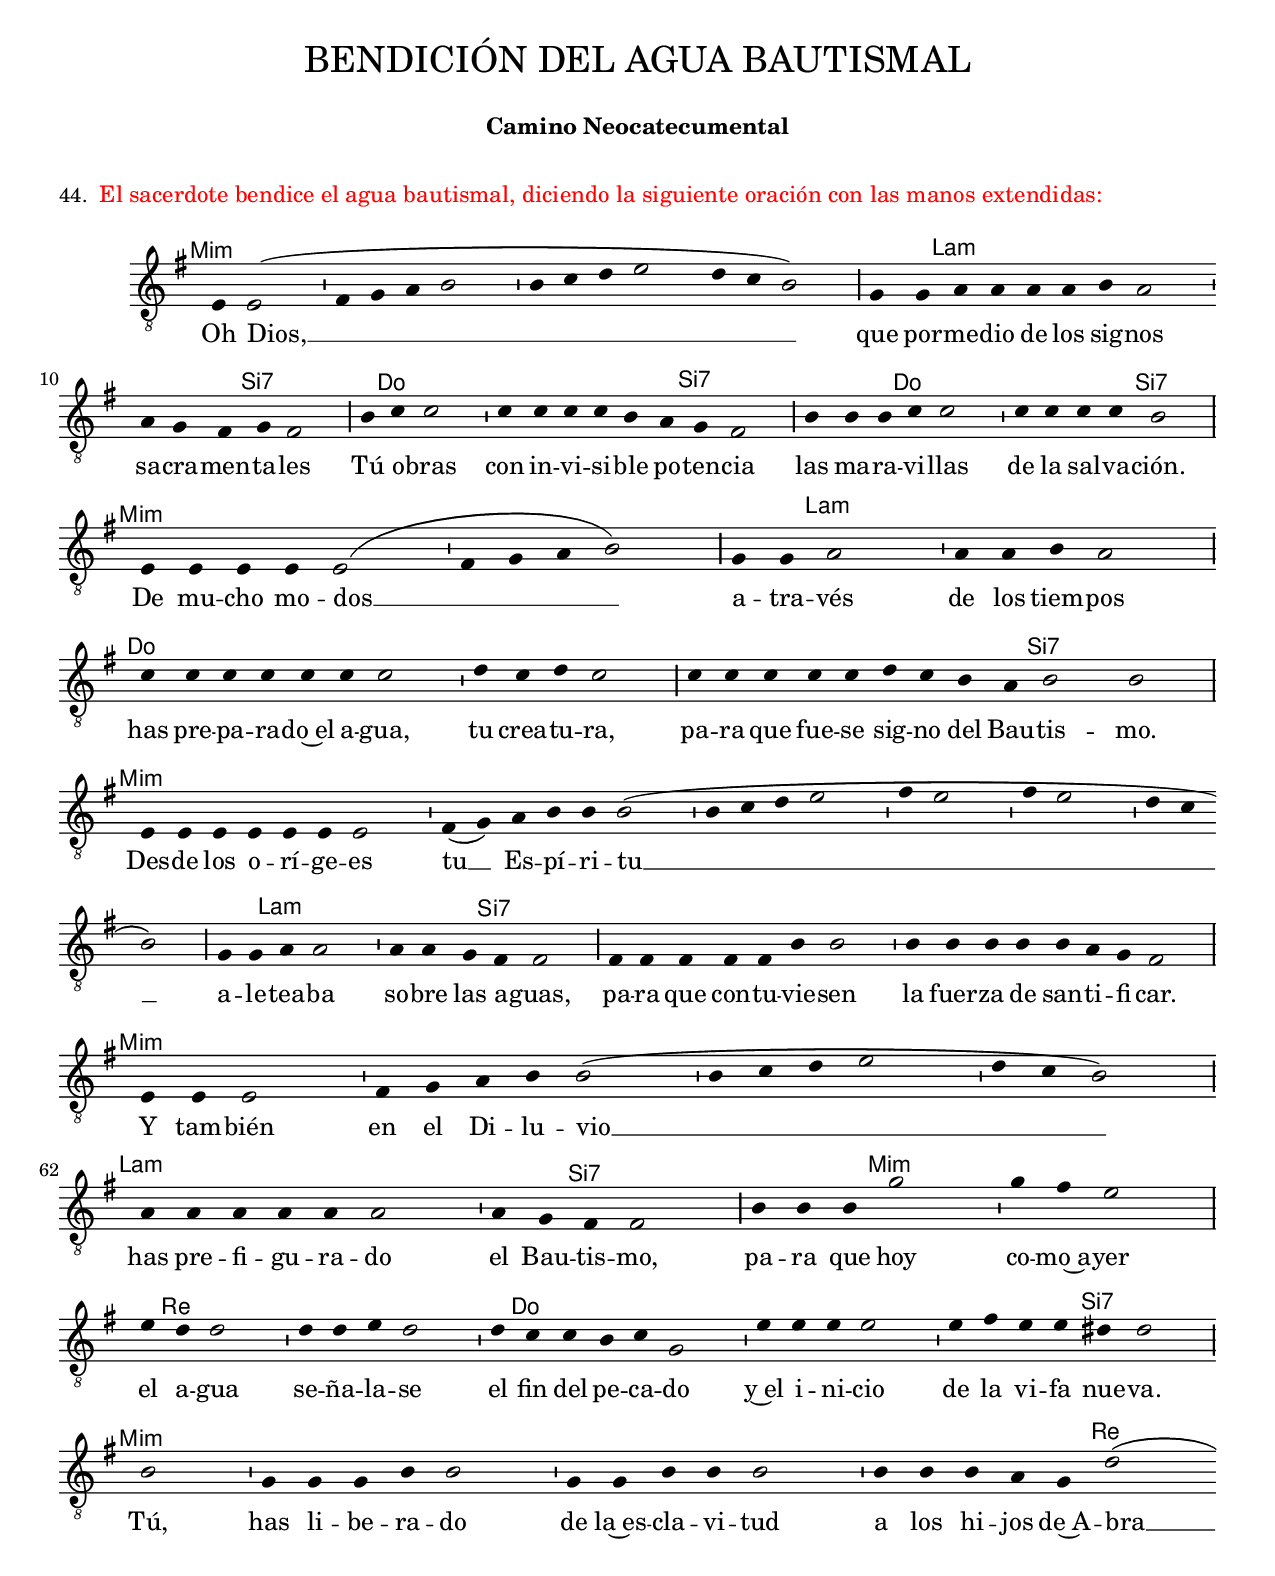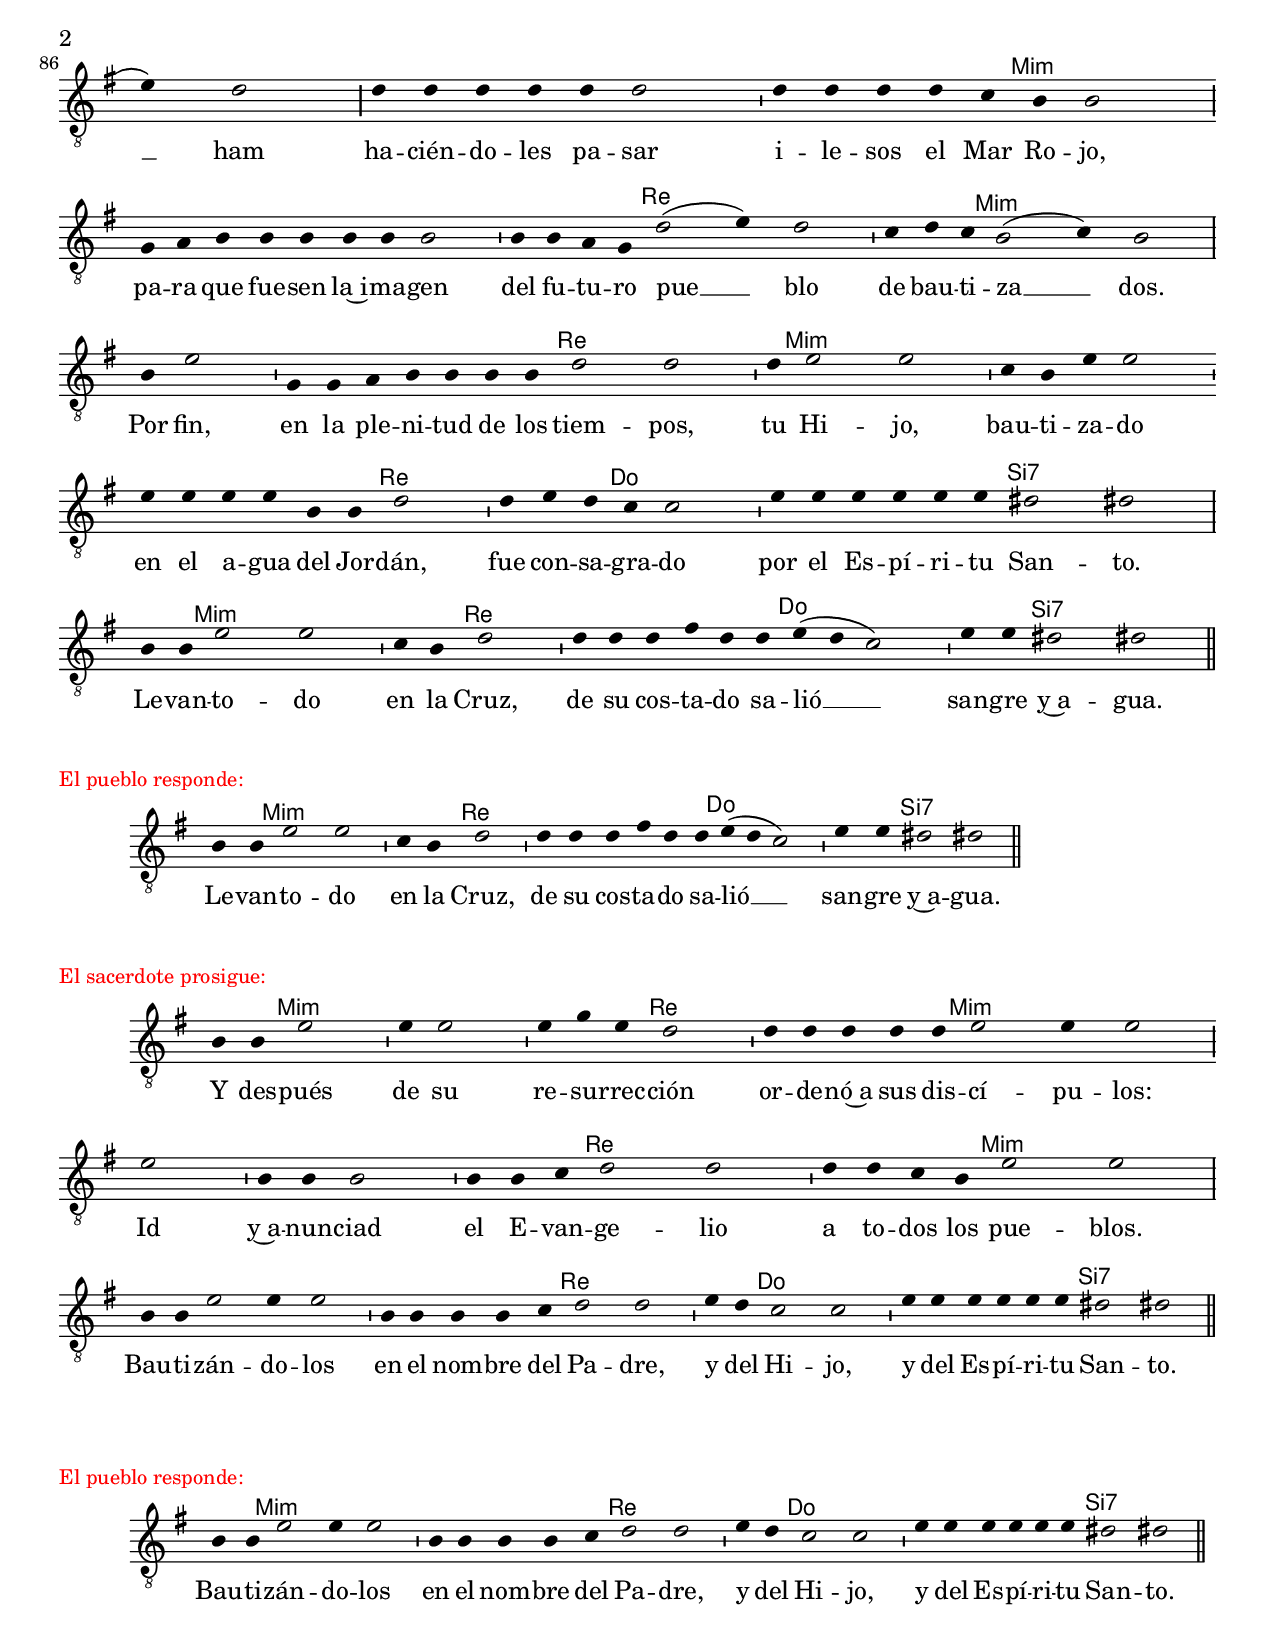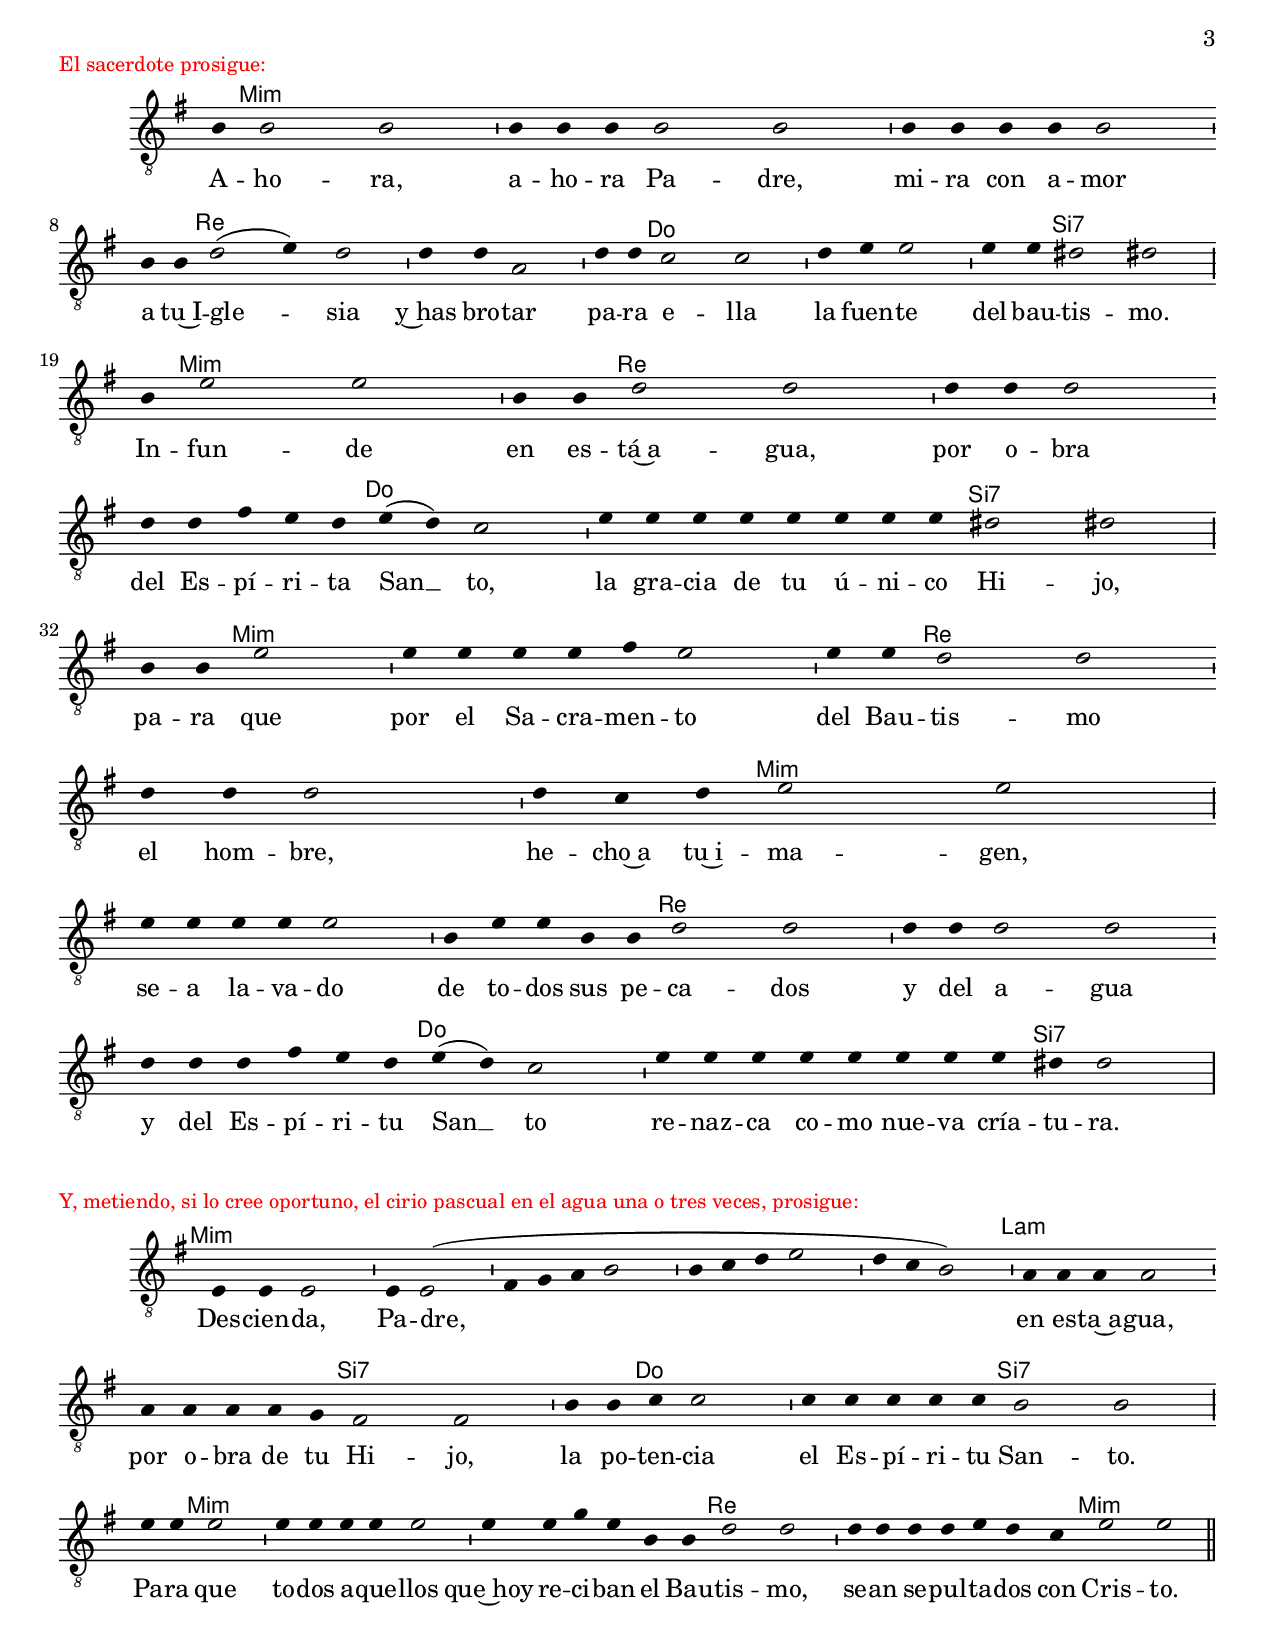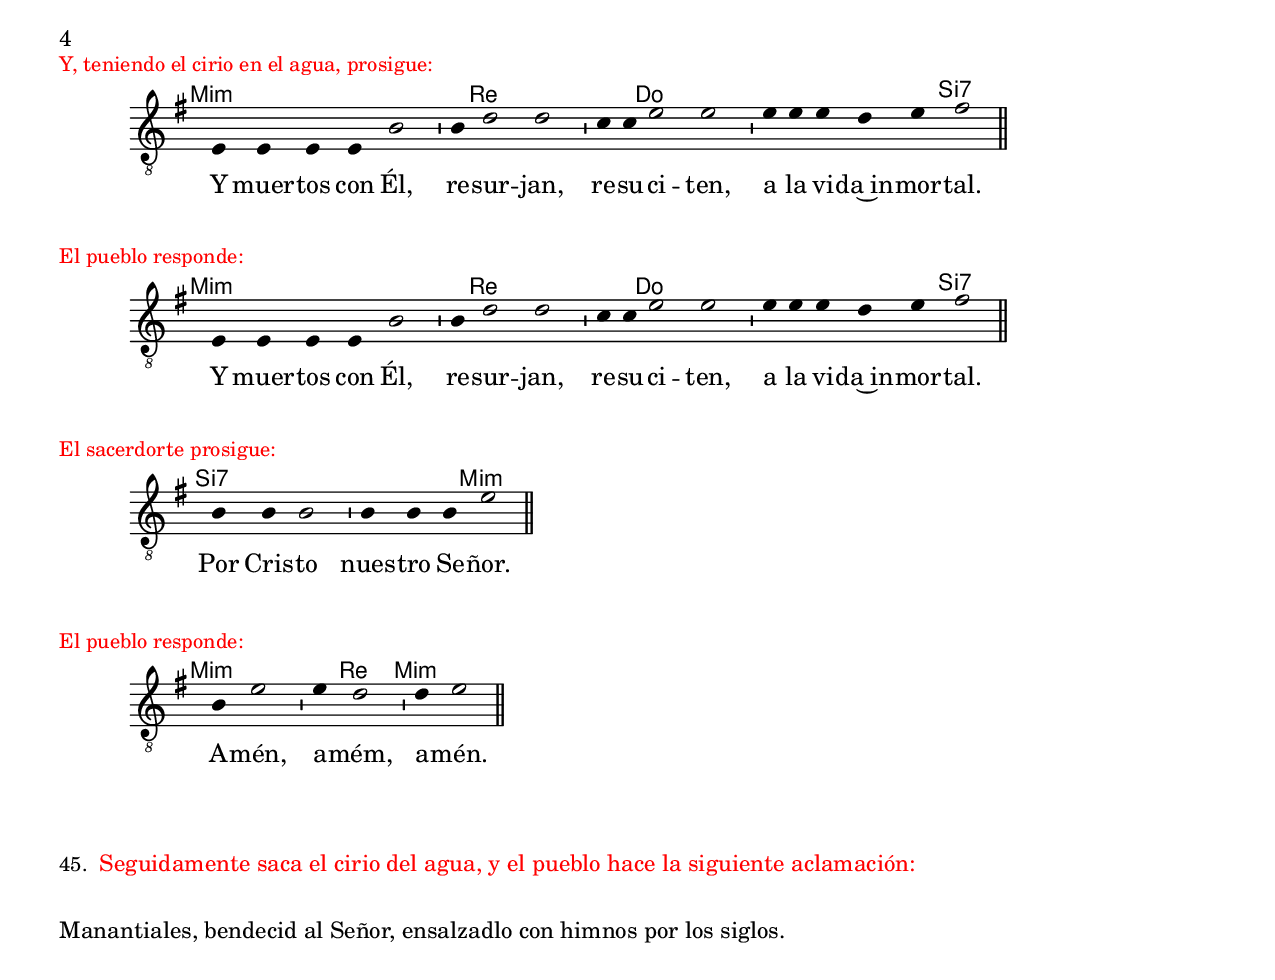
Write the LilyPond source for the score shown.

% Plegraria Eucaristica II - Modelo I
% by serachsam

\language "espanol"
\version "2.23.10"


title = "Plegraria Eucaristica II"
subtitle = "Misal Romano"
subsubtitle = "Modelo I"
autor = "Kiko Argüello"
arranger = "Adaptación: Samuel Gutiérrez"
other = ""
papper = "letter"
size = 20

global = {
  \tempo "Moderato" 4 = 100
  \key la \minor
  \time 4/4
  
  s1*6
  \bar "|."
}


divisioMinima = {
  \once \override BreathingSign.stencil = #ly:breathing-sign::divisio-minima
  \once \override BreathingSign.Y-offset = #0
  \breathe
}
divisioMaior = {
  \once \override BreathingSign.stencil = #ly:breathing-sign::divisio-maior
  \once \override BreathingSign.Y-offset = #0
  \breathe
}
divisioMaxima = {
  \once \override BreathingSign.stencil = #ly:breathing-sign::divisio-maxima
  \once \override BreathingSign.Y-offset = #0
  \breathe
}
finalis = {
  \once \override BreathingSign.stencil = #ly:breathing-sign::finalis
  \once \override BreathingSign.Y-offset = #0
  \breathe
}

bendicion_i = \relative do' {
  \compressEmptyMeasures
  \dynamicUp
  \clef "G_8"
  \key mi \minor
  \time 2/4

  mi,8^\markup{\center-align \sans "Mim"} mi2( \divisioMinima
  fas8 sol la si2 \divisioMinima
  si8 do re mi2 re8 do si2) \divisioMaior
  sol8 sol la^\markup{\center-align \sans "Lam"} la la la si la2 \divisioMinima \break
  la8 sol fas sol^\markup{\center-align \sans "Si7"} fas2 \divisioMaior
  si8 do^\markup{\center-align \sans "Do"} do2 \divisioMinima
  do8 do do do si la sol^\markup{\center-align \sans "Si7"} fas2 \divisioMaior
  si8 si si do^\markup{\center-align \sans "Do"} do2 \divisioMinima
  do8 do do do si2^\markup{\center-align \sans "Si7"} \divisioMaxima \break
  
  mi,8^\markup{\center-align \sans "Mim"} mi mi mi mi2( \divisioMinima
  fas8 sol la si2) \divisioMaior
  sol8 sol la2^\markup{\center-align \sans "Lam"} \divisioMinima
  la8 la si la2 \divisioMaior \break
  do8^\markup{\center-align \sans "Do"} do do do do do do2 \divisioMinima
  re8 do re do2 \divisioMaior
  do8 do do do do re do si la si2^\markup{\center-align \sans "Si7"} si \divisioMaxima \break
  
  mi,8^\markup{\center-align \sans "Mim"} mi mi mi mi mi mi2 \divisioMinima
  fas8( sol) la si si si2( \divisioMinima
  si8 do re mi2 \divisioMinima
  fas8 mi2 \divisioMinima
  fas8 mi2 \divisioMinima
  re8 do si2) \divisioMaior
  sol8 sol la^\markup{\center-align \sans "Lam"} la2 \divisioMinima
  la8 la sol fas^\markup{\center-align \sans "Si7"} fas2 \divisioMaior
  fas8 fas fas fas fas si si2 \divisioMinima
  si8 si si si si la sol fas2 \divisioMaxima \break
  
  mi8^\markup{\center-align \sans "Mim"} mi mi2 \divisioMinima
  fas8 sol la si si2( \divisioMinima
  si8 do re mi2 \divisioMinima
  re8 do si2) \divisioMaior \break
  la8^\markup{\center-align \sans "Lam"} la la la la la2 \divisioMinima
  la8 sol fas^\markup{\center-align \sans "Si7"} fas2 \divisioMaior
  si8 si si sol'2^\markup{\center-align \sans "Mim"} \divisioMinima
  sol8 fas mi2 \divisioMaxima \break
  
  mi8 re^\markup{\center-align \sans "Re"} re2 \divisioMinima
  re8 re mi re2 \divisioMinima
  re8 do^\markup{\center-align \sans "Do"} do si do sol2 \divisioMinima
  mi'8 mi mi mi2 \divisioMinima 
  mi8 fas mi mi res^\markup{\center-align \sans "Si7"} res2 \divisioMaior \break
  
  si2^\markup{\center-align \sans "Mim"} \divisioMinima
  sol8 sol sol si si2 \divisioMinima
  sol8 sol si si si2 \divisioMinima
  si8 si si la sol re'2^\markup{\center-align \sans "Re"}( mi4) re2 \divisioMaior
  re8 re re re re re2 \divisioMinima
  re8 re re re do si^\markup{\center-align \sans "Mim"} si2 \divisioMaior \break
  sol8 la si si si si si si2 \divisioMinima
  si8 si la sol re'2^\markup{\center-align \sans "Re"}( mi4) re2 \divisioMinima
  do8 re do si2^\markup{\center-align \sans "Mim"}( do4) si2 \divisioMaxima \break
  si8 mi2 \divisioMinima
  sol,8 sol la si si si si re2^\markup{\center-align \sans "Re"} re \divisioMinima
  re8 mi2^\markup{\center-align \sans "Mim"} mi \divisioMinima
  do8 si mi mi2 \divisioMinima \break
  mi8 mi mi mi si si re2^\markup{\center-align \sans "Re"} \divisioMinima
  re8 mi re do^\markup{\center-align \sans "Do"} do2 \divisioMinima
  mi8 mi mi mi mi mi res2^\markup{\center-align \sans "Si7"} res \divisioMaxima \break
  
  si8 si mi2^\markup{\center-align \sans "Mim"} mi \divisioMinima
  do8 si re2^\markup{\center-align \sans "Re"} \divisioMinima
  re8 re re fas re re mi^\markup{\center-align \sans "Do"}( re do2) \divisioMinima
  mi8 mi res2^\markup{\center-align \sans "Si7"} res \finalis
}

bendicion_ii = \relative do' {
  \compressEmptyMeasures
  \dynamicUp
  \clef "G_8"
  \key mi \minor
  \time 2/4

  si8 si mi2^\markup{\center-align \sans "Mim"} mi \divisioMinima
  do8 si re2^\markup{\center-align \sans "Re"} \divisioMinima
  re8 re re fas re re mi^\markup{\center-align \sans "Do"}( re do2) \divisioMinima
  mi8 mi res2^\markup{\center-align \sans "Si7"} res \finalis
}

bendicion_iii = \relative do' {
  \compressEmptyMeasures
  \dynamicUp
  \clef "G_8"
  \key mi \minor
  \time 2/4

  si8 si mi2^\markup{\center-align \sans "Mim"} \divisioMinima
  mi8 mi2 \divisioMinima
  mi8 sol mi re2^\markup{\center-align \sans "Re"} \divisioMinima
  re8 re re re re mi2^\markup{\center-align \sans "Mim"} mi4 mi2 \divisioMaior \break
  mi2 \divisioMinima
  si8 si si2 \divisioMinima 
  si8 si do re2^\markup{\center-align \sans "Re"} re \divisioMinima
  re8 re do si mi2^\markup{\center-align \sans "Mim"} mi \divisioMaxima \break
  
  si8 si mi2 mi4 mi2 \divisioMinima
  si8 si si si do re2^\markup{\center-align \sans "Re"} re \divisioMinima
  mi8 re do2^\markup{\center-align \sans "Do"} do \divisioMinima
  mi8 mi mi mi mi mi res2^\markup{\center-align \sans "Si7"} res \finalis
}

bendicion_iv = \relative do' {
  \compressEmptyMeasures
  \dynamicUp
  \clef "G_8"
  \key mi \minor
  \time 2/4

  si8 si mi2^\markup{\center-align \sans "Mim"} mi4 mi2 \divisioMinima
  si8 si si si do re2^\markup{\center-align \sans "Re"} re \divisioMinima
  mi8 re do2^\markup{\center-align \sans "Do"} do \divisioMinima
  mi8 mi mi mi mi mi res2^\markup{\center-align \sans "Si7"} res \finalis
}

bendicion_v = \relative do' {
  \compressEmptyMeasures
  \dynamicUp
  \clef "G_8"
  \key mi \minor
  \time 2/4

  si8 si2^\markup{\center-align \sans "Mim"} si2 \divisioMinima
  si8 si si si2 si \divisioMinima
  si8 si si si si2 \divisioMinima \break
  si8 si re2^\markup{\center-align \sans "Re"}( mi4) re2 \divisioMinima
  re8 re la2 \divisioMinima
  re8 re do2^\markup{\center-align \sans "Do"} do \divisioMinima
  re8 mi mi2 \divisioMinima
  mi8 mi res2^\markup{\center-align \sans "Si7"} res \divisioMaior \break
  
  si8 mi2^\markup{\center-align \sans "Mim"} mi \divisioMinima
  si8 si re2^\markup{\center-align \sans "Re"} re \divisioMinima
  re8 re re2 \divisioMinima \break
  re8 re fas mi re mi^\markup{\center-align \sans "Do"}( re) do2 \divisioMinima
  mi8 mi mi mi mi mi mi mi res2^\markup{\center-align \sans "Si7"} res \divisioMaior \break
  
  si8 si mi2^\markup{\center-align \sans "Mim"} \divisioMinima
  mi8 mi mi mi fas mi2 \divisioMinima
  mi8 mi re2^\markup{\center-align \sans "Re"} re \divisioMinima \break
  re8 re re2 \divisioMinima
  re8 do re mi2^\markup{\center-align \sans "Mim"} mi \divisioMaior \break
  
  mi8 mi mi mi mi2 \divisioMinima
  si8 mi mi si si re2^\markup{\center-align \sans "Re"} re \divisioMinima
  re8 re re2 re \divisioMinima \break
  re8 re re fas mi re mi^\markup{\center-align \sans "Do"}( re) do2 \divisioMinima
  mi8 mi mi mi mi mi mi mi res^\markup{\center-align \sans "Si7"} res2 \divisioMaxima
}

bendicion_vi = \relative do' {
  \compressEmptyMeasures
  \dynamicUp
  \clef "G_8"
  \key mi \minor
  \time 2/4

  mi,8^\markup{\center-align \sans "Mim"} mi mi2 \divisioMinima
  mi8 mi2( \divisioMinima
  fas8 sol la si2 \divisioMinima
  si8 do re mi2 \divisioMinima
  re8 do si2) \divisioMinima
  la8^\markup{\center-align \sans "Lam"} la la la2 \divisioMinima \break
  la8 la la la sol fas2^\markup{\center-align \sans "Si7"} fas \divisioMinima
  si8 si do^\markup{\center-align \sans "Do"} do2 \divisioMinima
  do8 do do do do si2^\markup{\center-align \sans "Si7"} si \divisioMaior \break
  
  mi8 mi mi2^\markup{\center-align \sans "Mim"} \divisioMinima
  mi8 mi mi mi mi2 \divisioMinima
  mi8 mi sol mi si si re2^\markup{\center-align \sans "Re"} re \divisioMinima
  re8 re re re mi re do mi2^\markup{\center-align \sans "Mim"} mi \finalis
}

bendicion_vii = \relative do' {
  \compressEmptyMeasures
  \dynamicUp
  \clef "G_8"
  \key mi \minor
  \time 2/4

  mi,8^\markup{\center-align \sans "Mim"} mi mi mi si'2 \divisioMinima
  si8 re2^\markup{\center-align \sans "Re"} re \divisioMinima
  do8 do mi2^\markup{\center-align \sans "Do"} mi \divisioMinima
  mi8 mi mi re mi fas2^\markup{\center-align \sans "Si7"} \finalis
}

bendicion_viii = \relative do' {
  \compressEmptyMeasures
  \dynamicUp
  \clef "G_8"
  \key mi \minor
  \time 2/4

  si8^\markup{\center-align \sans "Si7"} si si2 \divisioMinima
  si8 si si mi2^\markup{\center-align \sans "Mim"} \finalis
}

bendicion_ix = \relative do' {
  \compressEmptyMeasures
  \dynamicUp
  \clef "G_8"
  \key mi \minor
  \time 2/4

  si8^\markup{\center-align \sans "Mim"} mi2 \divisioMinima
  mi8 re2^\markup{\center-align \sans "Re"} \divisioMinima
  re8^\markup{\center-align \sans "Mim"} mi2 \finalis
}

bendicion_i-lyrics = \lyricmode {
  Oh Dios, __
  que por -- me -- dio de los sig -- nos sa -- cra -- men -- ta -- les
  Tú o -- bras con in -- vi -- si -- ble po -- ten -- cia
  las ma -- ra -- vi -- llas de la sal -- va -- ción.
  
  De mu -- cho mo -- dos __ 
  a -- tra -- vés de los tiem -- pos
  has pre -- pa -- ra -- do~el a -- gua,
  tu crea -- tu -- ra,
  pa -- ra que fue -- se sig -- no del Bau -- tis -- mo.
  
  Des -- de los o -- rí -- ge -- es tu __ Es -- pí -- ri -- tu __ 
  a -- le -- tea -- ba so -- bre las a -- guas,
  pa -- ra que con -- tu -- vie -- sen la fuer -- za de san -- ti -- fi -- car.
  
  Y tam -- bién en el Di -- lu -- vio __
  has pre -- fi -- gu -- ra -- do 
  el Bau -- tis -- mo,
  pa -- ra que hoy co -- mo~a -- yer
  
  el a -- gua se -- ña -- la -- se
  el fin del pe -- ca -- do
  y~el i -- ni -- cio de la vi -- fa nue -- va.
  
  Tú, has li -- be -- ra -- do de la~es -- cla -- vi -- tud
  a los hi -- jos de~A -- bra __ ham
  ha -- cién -- do -- les pa -- sar
  i -- le -- sos el Mar Ro -- jo,
  pa -- ra que fue -- sen la~i -- ma -- gen
  del fu -- tu -- ro pue __ blo
  de bau -- ti -- za __ dos.
  
  Por fin, en la ple -- ni -- tud de los tiem -- pos,
  tu Hi -- jo, bau -- ti -- za -- do 
  en el a -- gua del Jor -- dán,
  fue con -- sa -- gra -- do
  por el Es -- pí -- ri -- tu San -- to.
  
  Le -- van -- to -- do en la Cruz,
  de su cos -- ta -- do sa -- lió __
  san -- gre y~a -- gua.
}

bendicion_ii-lyrics = \lyricmode {
  Le -- van -- to -- do en la Cruz,
  de su cos -- ta -- do sa -- lió __
  san -- gre y~a -- gua.
}

bendicion_iii-lyrics = \lyricmode {
  Y des -- pués de su re -- su -- rrec -- ción
  or -- de -- nó~a sus dis -- cí -- pu -- los:
  Id y~a -- nun -- ciad el E -- van -- ge -- lio
  a to -- dos los pue -- blos.
  
  Bau -- ti -- zán -- do -- los
  en el nom -- bre del Pa -- dre,
  y del Hi -- jo,
  y del Es -- pí -- ri -- tu San -- to.
}

bendicion_iv-lyrics = \lyricmode {
    Bau -- ti -- zán -- do -- los
  en el nom -- bre del Pa -- dre,
  y del Hi -- jo,
  y del Es -- pí -- ri -- tu San -- to.
}

bendicion_v-lyrics = \lyricmode {
   A -- ho -- ra,
   a -- ho -- ra Pa -- dre,
   mi -- ra con a -- mor a tu~I -- gle -- sia
   y~has bro -- tar pa -- ra e -- lla
   la fuen -- te del bau -- tis -- mo.
   
   In -- fun -- de 
   en es -- tá~a -- gua,
   por o -- bra del Es -- pí -- ri -- ta San __ to,
   la gra -- cia de tu ú -- ni -- co Hi -- jo,
   
   pa -- ra que
   por el Sa -- cra -- men -- to del Bau -- tis -- mo
   el hom -- bre, he -- cho~a tu~i -- ma -- gen,
   
   se -- a la -- va -- do de to -- dos sus pe -- ca -- dos
   y del a -- gua y del Es -- pí -- ri -- tu San __ to
   re -- naz -- ca co -- mo nue -- va cría -- tu -- ra.
}

bendicion_vi-lyrics = \lyricmode {
   Des -- cien -- da,
   Pa -- dre,
   en es -- ta~a -- gua,
   por o -- bra de tu Hi -- jo,
   la po -- ten -- cia el Es -- pí -- ri -- tu San -- to.
   
   Pa -- ra que
   to -- dos a -- que -- llos que~hoy re -- ci -- ban
   el Bau -- tis -- mo,
   se -- an se -- pul -- ta -- dos con Cris -- to.
}

bendicion_vii-lyrics = \lyricmode {
   Y muer -- tos con Él,
   re -- sur -- jan,
   re -- su -- ci -- ten,
   a la vi -- da~in -- mor -- tal.
}

bendicion_viii-lyrics = \lyricmode {
   Por Cris -- to nues -- tro Se -- ñor.
}

bendicion_ix-lyrics = \lyricmode {
   A -- mén, a -- mém, a -- mén.
}


% --- Header
\header {
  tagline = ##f
  breakbefore = ##t
}

\markup { 
  \fill-line {
    \center-column {
      \null
      \null
      \null
      \fontsize #4 "BENDICIÓN DEL AGUA BAUTISMAL"
      \null
      \bold "Camino Neocatecumental"
      \null
    }
  }
}

\markup { 
  \left-column {
    \null
    \line {\small "44. " \with-color #red "El sacerdote bendice el agua bautismal, diciendo la siguiente oración con las manos extendidas:"}
    \null
  }
}

\score {<<
    \new Staff = "main" { <<
        \set Staff.midiInstrument = #"oboe"
        \set Staff.midiMaximumVolume = #1
      <<
        \new Voice = "voice" { << \bendicion_i >> }
        \new Lyrics \lyricsto "voice" { \bendicion_i-lyrics }
      >>
    >> }
  >>
  \layout {
    indent = #12
    \context {
      \Staff
      \remove "Time_signature_engraver"
      \remove "Bar_engraver"
      \hide Stem
    }
  }
  \midi {}
}

\markup {
  \with-color #red
  \left-column {
    \small "El pueblo responde:"
  }
}

\score {<<
    \new Staff = "main" { <<
        \set Staff.midiInstrument = #"oboe"
        \set Staff.midiMaximumVolume = #1
      <<
        \new Voice = "voice" { << \bendicion_ii >> }
        \new Lyrics \lyricsto "voice" { \bendicion_ii-lyrics }
      >>
    >> }
  >>
  \layout {
    indent = #12
    \context {
      \Staff
      \remove "Time_signature_engraver"
      \remove "Bar_engraver"
      \hide Stem
    }
  }
  \midi {}
}

\markup {
  \with-color #red
  \left-column {
    \small "El sacerdote prosigue:"
  }
}

\score {<<
    \new Staff = "main" { <<
        \set Staff.midiInstrument = #"oboe"
        \set Staff.midiMaximumVolume = #1
      <<
        \new Voice = "voice" { << \bendicion_iii >> }
        \new Lyrics \lyricsto "voice" { \bendicion_iii-lyrics }
      >>
    >> }
  >>
  \layout {
    indent = #12
    \context {
      \Staff
      \remove "Time_signature_engraver"
      \remove "Bar_engraver"
      \hide Stem
    }
  }
  \midi {}
}

\markup {
  \with-color #red
  \left-column {
    \null
    \small "El pueblo responde:"
  }
}

\score {<<
    \new Staff = "main" { <<
        \set Staff.midiInstrument = #"oboe"
        \set Staff.midiMaximumVolume = #1
      <<
        \new Voice = "voice" { << \bendicion_iv >> }
        \new Lyrics \lyricsto "voice" { \bendicion_iv-lyrics }
      >>
    >> }
  >>
  \layout {
    indent = #12
    \context {
      \Staff
      \remove "Time_signature_engraver"
      \remove "Bar_engraver"
      \hide Stem
    }
  }
  \midi {}
}

\pageBreak

\markup {
  \with-color #red
  \left-column {
    \small "El sacerdote prosigue:"
  }
}

\score {<<
    \new Staff = "main" { <<
        \set Staff.midiInstrument = #"oboe"
        \set Staff.midiMaximumVolume = #1
      <<
        \new Voice = "voice" { << \bendicion_v >> }
        \new Lyrics \lyricsto "voice" { \bendicion_v-lyrics }
      >>
    >> }
  >>
  \layout {
    indent = #12
    \context {
      \Staff
      \remove "Time_signature_engraver"
      \remove "Bar_engraver"
      \hide Stem
    }
  }
  \midi {}
}

\markup {
  \with-color #red
  \left-column {
    \small "Y, metiendo, si lo cree oportuno, el cirio pascual en el agua una o tres veces, prosigue:"
  }
}

\score {<<
    \new Staff = "main" { <<
        \set Staff.midiInstrument = #"oboe"
        \set Staff.midiMaximumVolume = #1
      <<
        \new Voice = "voice" { << \bendicion_vi >> }
        \new Lyrics \lyricsto "voice" { \bendicion_vi-lyrics }
      >>
    >> }
  >>
  \layout {
    indent = #12
    \context {
      \Staff
      \remove "Time_signature_engraver"
      \remove "Bar_engraver"
      \hide Stem
    }
  }
  \midi {}
}

\pageBreak

\markup {
  \with-color #red
  \left-column {
    \small "Y, teniendo el cirio en el agua, prosigue:"
  }
}

\score {<<
    \new Staff = "main" { <<
        \set Staff.midiInstrument = #"oboe"
        \set Staff.midiMaximumVolume = #1
      <<
        \new Voice = "voice" { << \bendicion_vii >> }
        \new Lyrics \lyricsto "voice" { \bendicion_vii-lyrics }
      >>
    >> }
  >>
  \layout {
    indent = #12
    \context {
      \Staff
      \remove "Time_signature_engraver"
      \remove "Bar_engraver"
      \hide Stem
    }
  }
  \midi {}
}

\markup {
  \with-color #red
  \left-column {
    \small "El pueblo responde:"
  }
}

\score {<<
    \new Staff = "main" { <<
        \set Staff.midiInstrument = #"oboe"
        \set Staff.midiMaximumVolume = #1
      <<
        \new Voice = "voice" { << \bendicion_vii >> }
        \new Lyrics \lyricsto "voice" { \bendicion_vii-lyrics }
      >>
    >> }
  >>
  \layout {
    indent = #12
    \context {
      \Staff
      \remove "Time_signature_engraver"
      \remove "Bar_engraver"
      \hide Stem
    }
  }
  \midi {}
}

\markup {
  \with-color #red
  \left-column {
    \small "El sacerdorte prosigue:"
  }
}

\score {<<
    \new Staff = "main" { <<
        \set Staff.midiInstrument = #"oboe"
        \set Staff.midiMaximumVolume = #1
      <<
        \new Voice = "voice" { << \bendicion_viii >> }
        \new Lyrics \lyricsto "voice" { \bendicion_viii-lyrics }
      >>
    >> }
  >>
  \layout {
    indent = #12
    \context {
      \Staff
      \remove "Time_signature_engraver"
      \remove "Bar_engraver"
      \hide Stem
    }
  }
  \midi {}
}


\markup {
  \with-color #red
  \left-column {
    \small "El pueblo responde:"
  }
}

\score {<<
    \new Staff = "main" { <<
        \set Staff.midiInstrument = #"oboe"
        \set Staff.midiMaximumVolume = #1
      <<
        \new Voice = "voice" { << \bendicion_ix >> }
        \new Lyrics \lyricsto "voice" { \bendicion_ix-lyrics }
      >>
    >> }
  >>
  \layout {
    indent = #12
    \context {
      \Staff
      \remove "Time_signature_engraver"
      \remove "Bar_engraver"
      \hide Stem
    }
  }
  \midi {}
}

\markup { 
  \left-column {
    \null
    \line {\small "45. " \with-color #red "Seguidamente saca el cirio del agua, y el pueblo hace la siguiente aclamación:" }
    \null
  }
}

\markup { 
  \left-column {
    \null
    \line { "Manantiales, bendecid al Señor, ensalzadlo con himnos por los siglos." }
    \null
  }
}

% --- Paper
\paper {
  #(set-paper-size "letter")
}